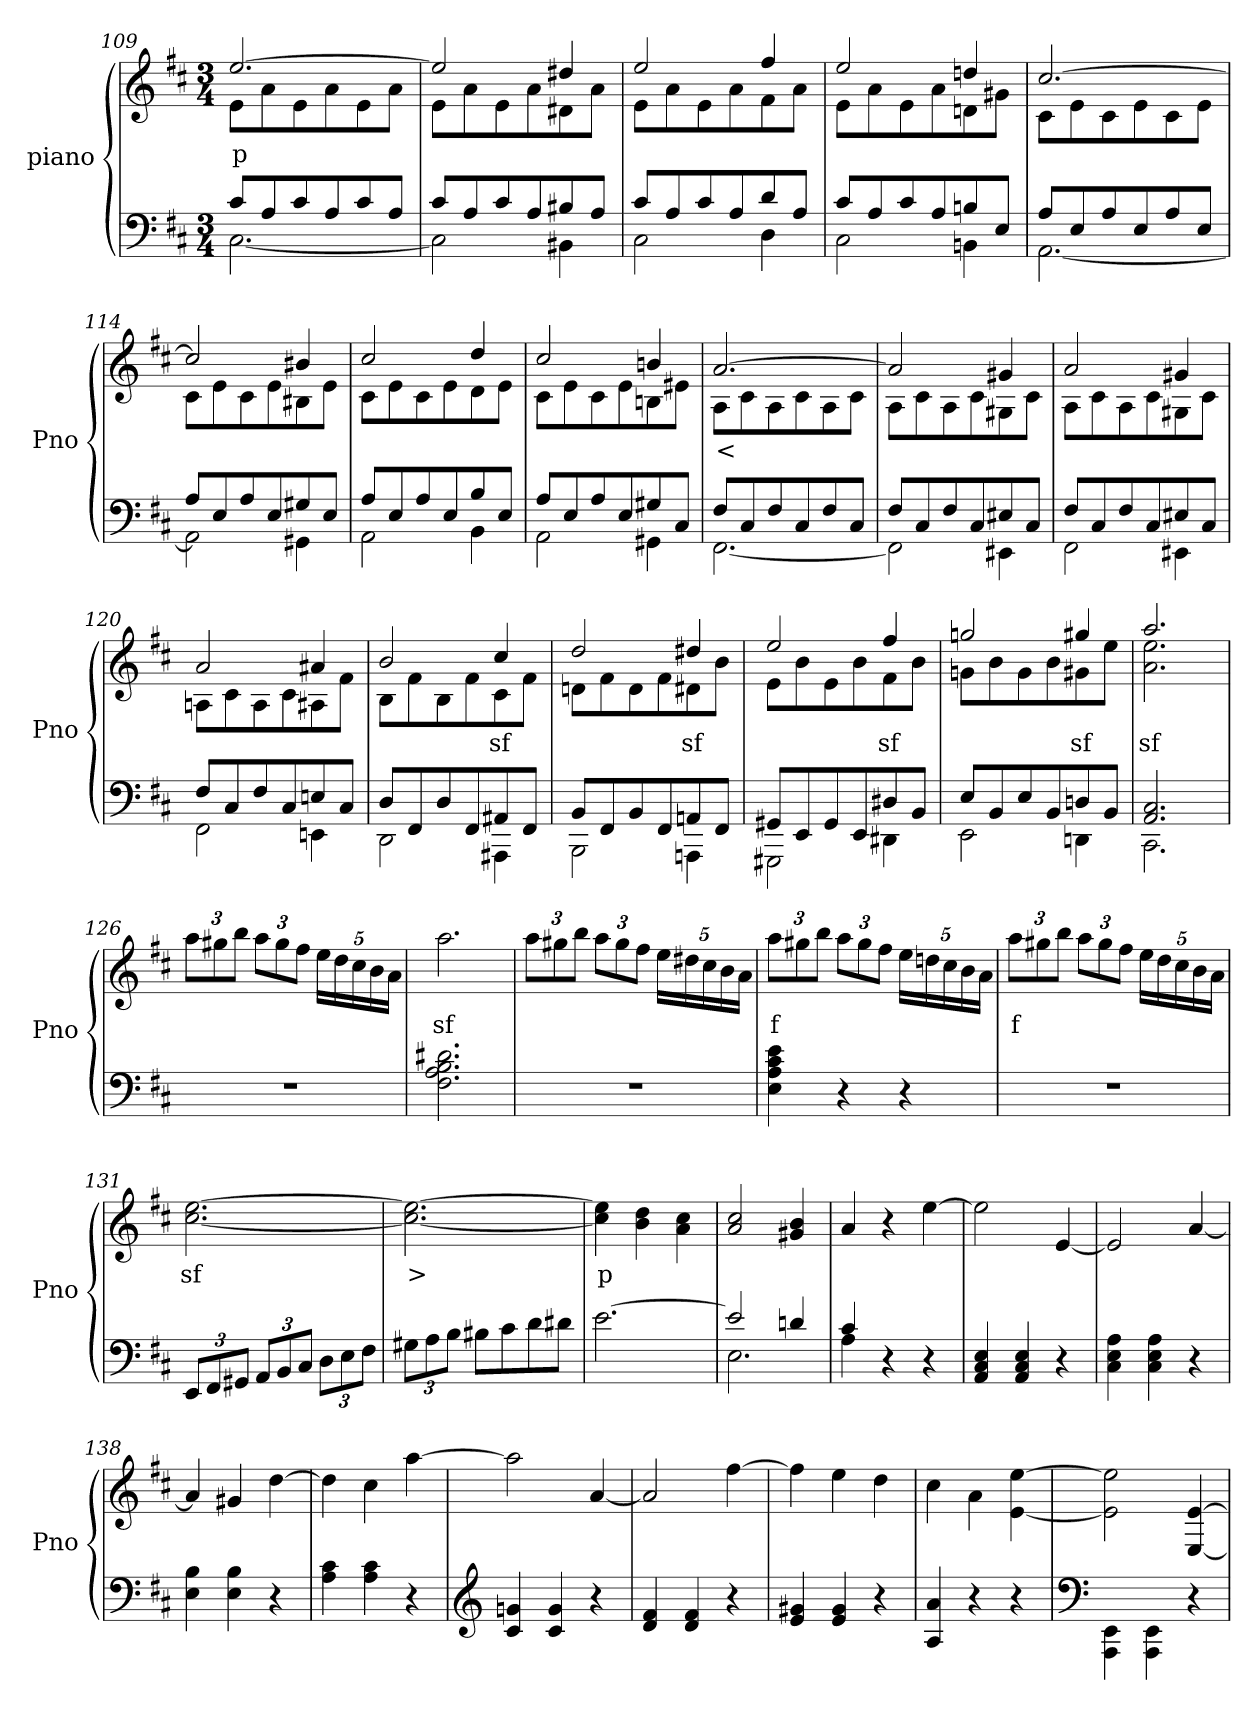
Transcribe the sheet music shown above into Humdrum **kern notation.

**kern	**kern	**text
*part2	*part1	*part1
*staff2	*staff1	*staff1
*I"piano	*I"piano	*
*I'Pno	*I'Pno	*
*clefF4	*clefG2	*
*k[f#c#]	*k[f#c#]	*
*D:	*D:	*
*M3/4	*M3/4	*
=109	=109	=109
*^	*^	*
!	!	!	!	!LO:LY:b
8c#/L	[2.C#\	[2.ee/	8e\L	p
8A/	.	.	8a\	.
8c#/	.	.	8e\	.
8A/	.	.	8a\	.
8c#/	.	.	8e\	.
8A/J	.	.	8a\J	.
=110	=110	=110	=110	=110
8c#/L	2C#\]	2ee/]	8e\L	.
8A/	.	.	8a\	.
8c#/	.	.	8e\	.
8A/	.	.	8a\	.
8B#X/	4BB#X\	4dd#X/	8d#X\	.
8A/J	.	.	8a\J	.
=111	=111	=111	=111	=111
8c#/L	2C#\	2ee/	8e\L	.
8A/	.	.	8a\	.
8c#/	.	.	8e\	.
8A/	.	.	8a\	.
8d/	4D\	4ff#/	8f#\	.
8A/J	.	.	8a\J	.
=112	=112	=112	=112	=112
8c#/L	2C#\	2ee/	8e\L	.
8A/	.	.	8a\	.
8c#/	.	.	8e\	.
8A/	.	.	8a\	.
8Bn/	4BBn\	4ddn/	8dn\	.
8E/J	.	.	8g#X\J	.
!!LO:LB:g=z	!!
=113	=113	=113	=113	=113
8A/L	[2.AA\	[2.cc#/	8c#\L	.
8E/	.	.	8e\	.
8A/	.	.	8c#\	.
8E/	.	.	8e\	.
8A/	.	.	8c#\	.
8E/J	.	.	8e\J	.
=114	=114	=114	=114	=114
8A/L	2AA\]	2cc#/]	8c#\L	.
8E/	.	.	8e\	.
8A/	.	.	8c#\	.
8E/	.	.	8e\	.
8G#X/	4GG#X\	4b#X/	8B#X\	.
8E/J	.	.	8e\J	.
=115	=115	=115	=115	=115
8A/L	2AA\	2cc#/	8c#\L	.
8E/	.	.	8e\	.
8A/	.	.	8c#\	.
8E/	.	.	8e\	.
8B/	4BB\	4dd/	8d\	.
8E/J	.	.	8e\J	.
=116	=116	=116	=116	=116
8A/L	2AA\	2cc#/	8c#\L	.
8E/	.	.	8e\	.
8A/	.	.	8c#\	.
8E/	.	.	8e\	.
8G#X/	4GG#X\	4bn/	8Bn\	.
8C#/J	.	.	8e#X\J	.
=117	=117	=117	=117	=117
!	!	!	!	!LO:LY:b
8F#/L	[2.FF#\	[2.a/	8A\L	<
8C#/	.	.	8c#\	.
8F#/	.	.	8A\	.
8C#/	.	.	8c#\	.
8F#/	.	.	8A\	.
8C#/J	.	.	8c#\J	.
=118	=118	=118	=118	=118
8F#/L	2FF#\]	2a/]	8A\L	.
8C#/	.	.	8c#\	.
8F#/	.	.	8A\	.
8C#/	.	.	8c#\	.
8E#X/	4EE#X\	4g#X/	8G#X\	.
8C#/J	.	.	8c#\J	.
!!LO:LB:g=z	!!
=119	=119	=119	=119	=119
8F#/L	2FF#\	2a/	8A\L	.
8C#/	.	.	8c#\	.
8F#/	.	.	8A\	.
8C#/	.	.	8c#\	.
8E#X/	4EE#X\	4g#X/	8G#X\	.
8C#/J	.	.	8c#\J	.
=120	=120	=120	=120	=120
8F#/L	2FF#\	2a/	8An\L	.
8C#/	.	.	8c#\	.
8F#/	.	.	8A\	.
8C#/	.	.	8c#\	.
8En/	4EEn\	4a#X/	8A#X\	.
8C#/J	.	.	8f#\J	.
=121	=121	=121	=121	=121
8D/L	2DD\	2b/	8B\L	.
8FF#/	.	.	8f#\	.
8D/	.	.	8B\	.
8FF#/	.	.	8f#\	.
!	!	!	!	!LO:LY:b
8AA#X/	4AAA#X\	4cc#/	8c#\	sf
8FF#/J	.	.	8f#\J	.
=122	=122	=122	=122	=122
8BB/L	2BBB\	2dd/	8dn\L	.
8FF#/	.	.	8f#\	.
8BB/	.	.	8d\	.
8FF#/	.	.	8f#\	.
!	!	!	!	!LO:LY:b
8AAn/	4AAAn\	4dd#X/	8d#X\	sf
8FF#/J	.	.	8b\J	.
=123	=123	=123	=123	=123
8GG#X/L	2GGG#X\	2ee/	8e\L	.
8EE/	.	.	8b\	.
8GG#/	.	.	8e\	.
8EE/	.	.	8b\	.
!	!	!	!	!LO:LY:b
8D#X/	4DD#X\	4ff#/	8f#\	sf
8BB/J	.	.	8b\J	.
=124	=124	=124	=124	=124
8E/L	2EE\	2ggn/	8gn\L	.
8BB/	.	.	8b\	.
8E/	.	.	8g\	.
8BB/	.	.	8b\	.
!	!	!	!	!LO:LY:b
8Dn/	4DDn\	4gg#X/	8g#X\	sf
8BB/J	.	.	8ee\J	.
!!LO:LB:g=z	!!
=125	=125	=125	=125	=125
!	!	!	!	!LO:LY:b
2.AA/ 2.C#/	2.CC#\	2.aa/	2.a\ 2.ee\	sf
*v	*v	*	*	*
*	*v	*v	*
=126	=126	=126
*	*Xbrackettup	*
2.r	12aa\L	.
.	12gg#X\	.
.	12bb\J	.
.	12aa\L	.
.	12gg#\	.
.	12ff#\J	.
.	20ee\LL	.
.	20dd\	.
.	20cc#\	.
.	20b\	.
.	20a\JJ	.
=127	=127	=127
!	!	!LO:LY:b
2.F#\ 2.A\ 2.B\ 2.d#X\	2.aa\	sf
=128	=128	=128
2.r	12aa\L	.
.	12gg#X\	.
.	12bb\J	.
.	12aa\L	.
.	12gg#\	.
.	12ff#\J	.
.	20ee\LL	.
.	20dd#X\	.
.	20cc#\	.
.	20b\	.
.	20a\JJ	.
=129	=129	=129
!	!	!LO:LY:b
4E\ 4A\ 4c#\ 4e\	12aa\L	f
.	12gg#X\	.
.	12bb\J	.
4r	12aa\L	.
.	12gg#\	.
.	12ff#\J	.
4r	20ee\LL	.
.	20ddn\	.
.	20cc#\	.
.	20b\	.
.	20a\JJ	.
!!LO:PB:g=z
=130	=130	=130
!	!	!LO:LY:b
2.r	12aa\L	f
.	12gg#X\	.
.	12bb\J	.
.	12aa\L	.
.	12gg#\	.
.	12ff#\J	.
.	20ee\LL	.
.	20dd\	.
.	20cc#\	.
.	20b\	.
.	20a\JJ	.
=131	=131	=131
*Xbrackettup	*	*
!	!	!LO:LY:b
12EE/L	[2.cc#\ [2.ee\	sf
12FF#/	.	.
12GG#X/J	.	.
12AA/L	.	.
12BB/	.	.
12C#/J	.	.
12D\L	.	.
12E\	.	.
12F#\J	.	.
=132	=132	=132
!	!	!LO:LY:b
12G#X\L	2.cc#\_ 2.ee\_	>
12A\	.	.
12B\J	.	.
8B#X\L	.	.
8c#\	.	.
8d\	.	.
8d#X\J	.	.
=133	=133	=133
!	!	!LO:LY:b
[2.e\	4cc#\] 4ee\]	p
.	4b\ 4dd\	.
.	4a\ 4cc#\	.
=134	=134	=134
*^	*	*
2e/]	2.E\	2a/ 2cc#/	.
4dn/	.	4g#X/ 4b/	.
=135	=135	=135	=135
4c#/	4A\	4a/	.
2ryy	4r	4r	.
.	4r	[4ee\	.
*v	*v	*	*
!!LO:LB:g=z
=136	=136	=136
4AA/ 4C#/ 4E/	2ee\]	.
4AA/ 4C#/ 4E/	.	.
4r	[4e/	.
=137	=137	=137
4C#\ 4E\ 4A\	2e/]	.
4C#\ 4E\ 4A\	.	.
4r	[4a/	.
=138	=138	=138
4E\ 4B\	4a/]	.
4E\ 4B\	4g#X/	.
4r	[4dd\	.
=139	=139	=139
4A\ 4c#\	4dd\]	.
4A\ 4c#\	4cc#\	.
4r	[4aa\	.
=140	=140	=140
*clefG2	*	*
4c#/ 4gn/	2aa\]	.
4c#/ 4g/	.	.
4r	[4a/	.
=141	=141	=141
4d/ 4f#/	2a/]	.
4d/ 4f#/	.	.
4r	[4ff#\	.
=142	=142	=142
4e/ 4g#X/	4ff#\]	.
4e/ 4g#/	4ee\	.
4r	4dd\	.
=143	=143	=143
4A/ 4a/	4cc#\	.
4r	4a\	.
4r	[4e\ [4ee\	.
!!LO:LB:g=z
=144	=144	=144
*clefF4	*	*
4AAA\ 4EE\	2e\] 2ee\]	.
4AAA\ 4EE\	.	.
4r	[4E/ [4e/	.
=	=	=
*-	*-	*-
